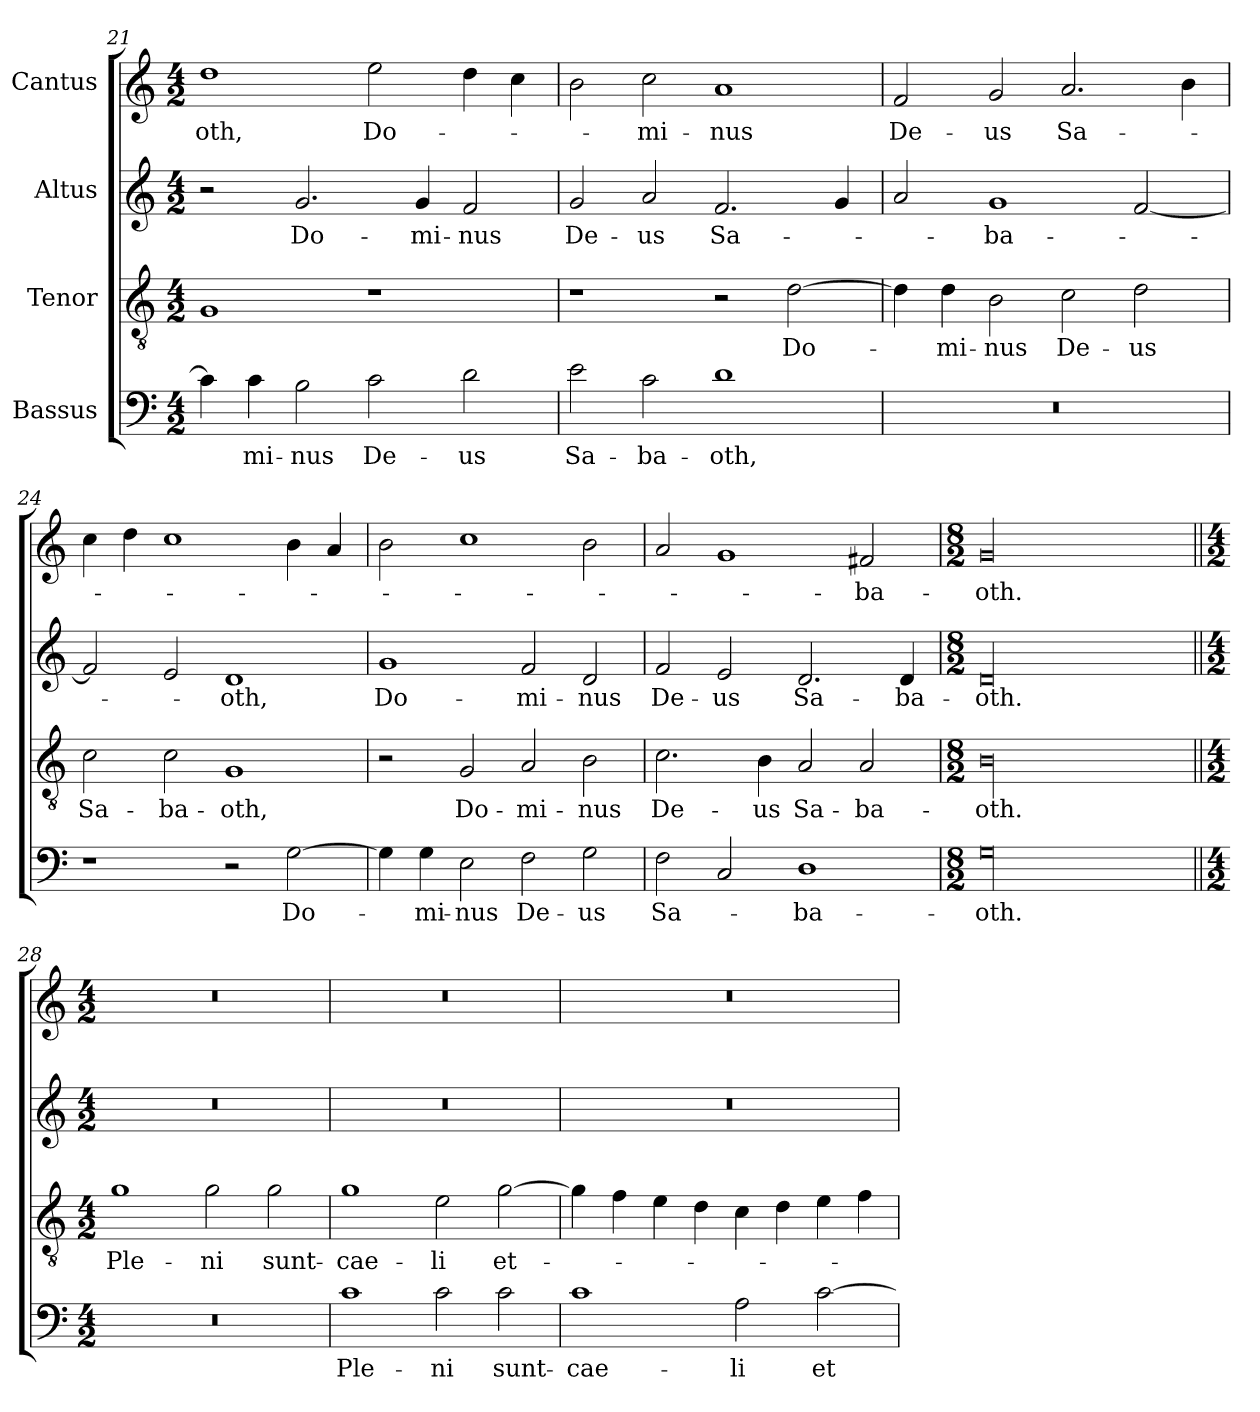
**kern	**text	**kern	**text	**kern	**text	**kern	**text
*part4	*part4	*part3	*part3	*part2	*part2	*part1	*part1
*staff4	*staff4	*staff3	*staff3	*staff2	*staff2	*staff1	*staff1
*I"Bassus	*	*I"Tenor	*	*I"Altus	*	*I"Cantus	*
*clefF4	*	*clefGv2	*	*clefG2	*	*clefG2	*
*k[]	*	*k[]	*	*k[]	*	*k[]	*
*M4/2	*	*M4/2	*	*M4/2	*	*M4/2	*
=21	=21	=21	=21	=21	=21	=21	=21
4c\]	.	1G/	.	2r	.	1dd\	-oth,
4c\	-mi-	.	.	.	.	.	.
2B\	-nus	.	.	2.g/	Do-	.	.
2c\	De-	1r	.	.	.	2ee\	Do-
.	.	.	.	4g/	-mi-	.	.
2d\	-us	.	.	2f/	-nus	4dd\	.
.	.	.	.	.	.	4cc\	.
=22	=22	=22	=22	=22	=22	=22	=22
2e\	Sa-	1r	.	2g/	De-	2b\	.
2c\	-ba-	.	.	2a/	-us	2cc\	-mi-
1d\	-oth,	2r	.	2.f/	Sa-	1a/	-nus
.	.	[2d\	Do-	.	.	.	.
.	.	.	.	4g/	.	.	.
=23	=23	=23	=23	=23	=23	=23	=23
0r	.	4d\]	.	2a/	.	2f/	De-
.	.	4d\	-mi-	.	.	.	.
.	.	2B\	-nus	1g/	-ba-	2g/	-us
.	.	2c\	De-	.	.	2.a/	Sa-
.	.	2d\	-us	[2f/	.	.	.
.	.	.	.	.	.	4b\	.
=24	=24	=24	=24	=24	=24	=24	=24
1r	.	2c\	Sa-	2f/]	.	4cc\	.
.	.	.	.	.	.	4dd\	.
.	.	2c\	-ba-	2e/	.	1cc\	.
2r	.	1G/	-oth,	1d/	-oth,	.	.
[2G\	Do-	.	.	.	.	4b\	.
.	.	.	.	.	.	4a/	.
=25	=25	=25	=25	=25	=25	=25	=25
4G\]	.	2r	.	1g/	Do-	2b\	.
4G\	-mi-	.	.	.	.	.	.
2E\	-nus	2G/	Do-	.	.	1cc\	.
2F\	De-	2A/	-mi-	2f/	-mi-	.	.
2G\	-us	2B\	-nus	2d/	-nus	2b\	.
=26	=26	=26	=26	=26	=26	=26	=26
2F\	Sa-	2.c\	De-	2f/	De-	2a/	.
2C/	.	.	.	2e/	-us	1g/	.
.	.	4B\	-us	.	.	.	.
1D\	-ba-	2A/	Sa-	2.d/	Sa-	.	.
.	.	2A/	-ba-	.	.	2f#X/	-ba-
.	.	.	.	4d/	-ba-	.	.
=27	=27	=27	=27	=27	=27	=27	=27
*M8/2	*	*M8/2	*	*M8/2	*	*M8/2	*
00G\	-oth.	00B\	-oth.	00d/	-oth.	00g/	-oth.
=28||	=28||	=28||	=28||	=28||	=28||	=28||	=28||
*M4/2	*	*M4/2	*	*M4/2	*	*M4/2	*
0r	.	1g\	Ple-	0r	.	0r	.
.	.	2g\	-ni	.	.	.	.
.	.	2g\	sunt-	.	.	.	.
=29	=29	=29	=29	=29	=29	=29	=29
1c\	Ple-	1g\	cae-	0r	.	0r	.
2c\	-ni	2e\	-li	.	.	.	.
2c\	sunt-	[2g\	et-	.	.	.	.
=30	=30	=30	=30	=30	=30	=30	=30
1c\	cae-	4g\]	.	0r	.	0r	.
.	.	4f\	.	.	.	.	.
.	.	4e\	.	.	.	.	.
.	.	4d\	.	.	.	.	.
2A\	-li	4c\	.	.	.	.	.
.	.	4d\	.	.	.	.	.
[2c\	et-	4e\	.	.	.	.	.
.	.	4f\	.	.	.	.	.
=	=	=	=	=	=	=	=
*-	*-	*-	*-	*-	*-	*-	*-
